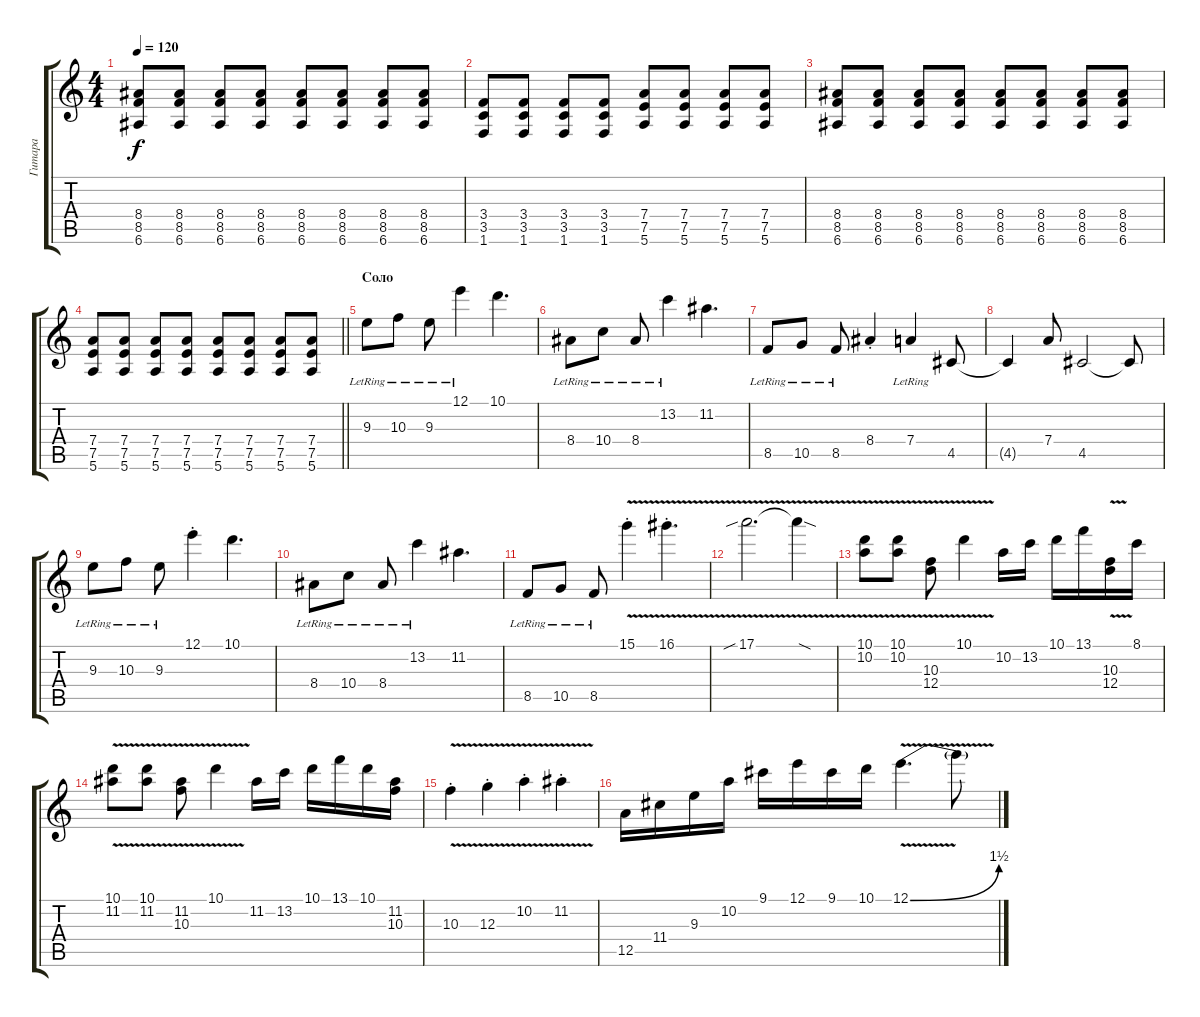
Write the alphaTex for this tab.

\track ("Гитара" "Гитара") {instrument acousticguitarsteel}
\staff {score tabs}
\tuning (E4 B3 G3 D3 A2 E2) {hide}
\ts (4 4)
\tempo 120
\clef g2
\ks c
(8.4 8.5 6.6).8{dy f} (8.4 8.5 6.6).8 (8.4 8.5 6.6).8 (8.4 8.5 6.6).8 (8.4 8.5 6.6).8 (8.4 8.5 6.6).8 (8.4 8.5 6.6).8 (8.4 8.5 6.6).8 |
(3.4 3.5 1.6).8 (3.4 3.5 1.6).8 (3.4 3.5 1.6).8 (3.4 3.5 1.6).8 (7.4 7.5 5.6).8 (7.4 7.5 5.6).8 (7.4 7.5 5.6).8 (7.4 7.5 5.6).8 |
(8.4 8.5 6.6).8 (8.4 8.5 6.6).8 (8.4 8.5 6.6).8 (8.4 8.5 6.6).8 (8.4 8.5 6.6).8 (8.4 8.5 6.6).8 (8.4 8.5 6.6).8 (8.4 8.5 6.6).8 |
\barLineRight lightlight
(7.4 7.5 5.6).8 (7.4 7.5 5.6).8 (7.4 7.5 5.6).8 (7.4 7.5 5.6).8 (7.4 7.5 5.6).8 (7.4 7.5 5.6).8 (7.4 7.5 5.6).8 (7.4 7.5 5.6).8 |
\section ("" "Соло")
9.3{lr}.8 10.3{lr}.8 9.3{lr}.8 12.1{lr}.4 10.1.4{d} |
8.4{lr}.8 10.4{lr}.8 8.4{lr}.8 13.2{lr}.4 11.2.4{d} |
8.5{lr}.8 10.5{lr}.8 8.5{lr}.8 8.4{st}.4 7.4{lr}.4 4.5.8 |
4.5{t}.4 7.4.8 4.5.2 4.5{t}.8 |
9.3{lr}.8 10.3{lr}.8 9.3{lr}.8 12.1{st}.4 10.1.4{d} |
8.4{lr}.8 10.4{lr}.8 8.4{lr}.8 13.2{lr}.4 11.2.4{d} |
8.5{lr}.8 10.5{lr}.8 8.5{lr}.8 15.1{v st}.4 16.1{v st}.4{d} |
17.1{v sib}.2{d} 17.1{sod t}.4 |
(10.1{v} 10.2{v}).8 (10.1{v} 10.2{v}).8 (10.3{v} 12.4{v}).8 10.1{v}.4 10.2.16 13.2.16 10.1.16 13.1.16 (10.3{v} 12.4{v}).16 8.1.16 |
(10.1{v} 11.2{v}).8 (10.1{v} 11.2{v}).8 (11.2{v} 10.3{v}).8 10.1{v}.4 11.2.16 13.2.16 10.1.16 13.1.16 10.1.16 (11.2 10.3).16 |
10.3{v st}.4 12.3{v st}.4 10.2{v st}.4 11.2{v st}.4 |
12.5.16 11.4.16 9.3.16 10.2.16 9.1.16 12.1.16 9.1.16 10.1.16 12.1{be (bend 0 0 60 6) v}.4{d} 12.1{t}.8
